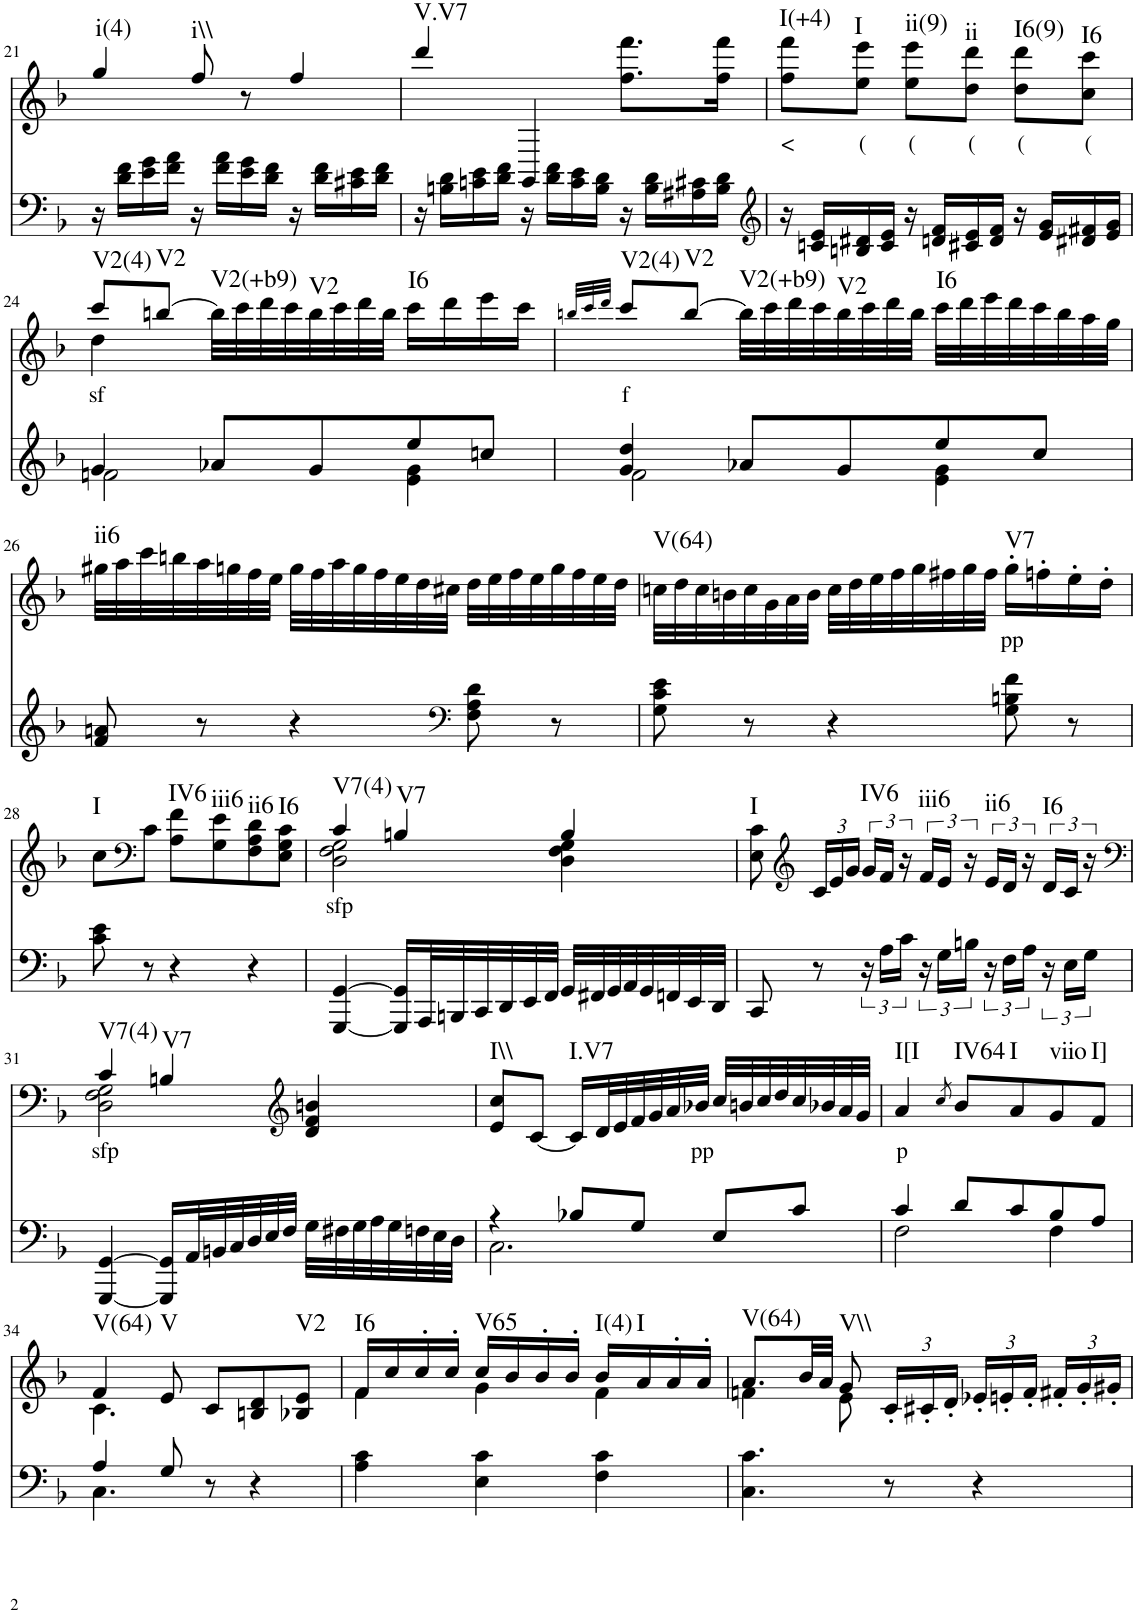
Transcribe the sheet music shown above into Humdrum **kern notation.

**kern	**kern	**text	**harte
*part2	*part1	*part1	*part1
*staff2	*staff1	*staff1	*
*I"piano	*I"piano	*	*
*I'Pno	*I'Pno	*	*
!!LO:PB:g=z
*clefF4	*clefG2	*	*
*k[b-]	*k[b-]	*	*
*F:	*F:	*	*
*M3/4	*M3/4	*	*
=21	=21	=21	=21
!	!	!	!LO:H:kt=i(4)
16r	4gg/	.	N
16d\ 16f\LL	.	.	.
16e\ 16g\	.	.	.
16f\ 16a\JJ	.	.	.
!	!	!	!LO:H:kt=i\\
16r	8ff/	.	N
16f\ 16a\LL	.	.	.
16e\ 16g\	8r	.	.
16d\ 16f\JJ	.	.	.
16r	4ff/	.	.
16d\ 16f\LL	.	.	.
16c#X\ 16e\	.	.	.
16d\ 16f\JJ	.	.	.
=22	=22	=22	=22
!	!	!	!LO:H:kt=V.V7
16r	4ddd/	.	N
16Bn\ 16d\LL	.	.	.
16cn\ 16e\	.	.	.
16d\ 16f\JJ	.	.	.
16r	4GG/	.	.
16d\ 16f\LL	.	.	.
16c\ 16e\	.	.	.
16B\ 16d\JJ	.	.	.
16r	8.ff\ 8.fff\L	.	.
16B\ 16d\LL	.	.	.
16A#X\ 16c#X\	.	.	.
16B\ 16d\JJ	16ff\ 16fff\Jk	.	.
=23	=23	=23	=23
*clefG2	*	*	*
!	!	!LO:LY:b	!LO:H:kt=I(+4)
16r	8ff\ 8fff\L	<	N
16cn/ 16e/LL	.	.	.
!	!	!LO:LY:b	!LO:H:kt=I
16Bn/ 16d#X/	8ee\ 8eee\J	(	N
16c/ 16e/JJ	.	.	.
!	!	!LO:LY:b	!LO:H:kt=ii(9)
16r	8ee\ 8eee\L	(	N
16dn/ 16f/LL	.	.	.
!	!	!LO:LY:b	!LO:H:kt=ii
16c#X/ 16e/	8dd\ 8ddd\J	(	N
16d/ 16f/JJ	.	.	.
!	!	!LO:LY:b	!LO:H:kt=I6(9)
16r	8dd\ 8ddd\L	(	N
16e/ 16g/LL	.	.	.
!	!	!LO:LY:b	!LO:H:kt=I6
16d#X/ 16f#X/	8cc\ 8ccc\J	(	N
16e/ 16g/JJ	.	.	.
!!LO:LB:g=z
=24	=24	=24	=24
*^	*^	*	*
!	!	!	!	!LO:LY:b	!LO:H:n=1:kt=V2(4)
!	!	!	!	!	!LO:H:n=2:kt=V2
4g/	2fn\	4dd\	8ccc/L	sf	N N
.	.	.	[8bbn/J	.	.
!	!	!	!	!	!LO:H:n=1:kt=V2(+b9)
!	!	!	!	!	!LO:H:n=2:kt=V2
8a-X/L	.	4ryy	32bb\LLL]	.	N N
.	.	.	32ccc\	.	.
.	.	.	32ddd\	.	.
.	.	.	32ccc\	.	.
8g/	.	.	32bb\	.	.
.	.	.	32ccc\	.	.
.	.	.	32ddd\	.	.
.	.	.	32bb\JJJ	.	.
!	!	!	!	!	!LO:H:kt=I6
8ee/	4e\ 4g\	16ccc\LL	4ryy	.	N
.	.	16ddd\	.	.	.
8ccn/J	.	16eee\	.	.	.
.	.	16ccc\JJ	.	.	.
*	*	*v	*v	*	*
=25	=25	=25	=25	=25
.	.	32qbbn/LLL	.	.
.	.	32qccc/	.	.
.	.	32qddd/JJJ	.	.
!	!	!	!LO:LY:b	!LO:H:kt=V2(4)
4g/ 4dd/	2f\	8ccc/L	f	N
!	!	!	!	!LO:H:kt=V2
.	.	[8bb/J	.	N
!	!	!	!	!LO:H:kt=V2(+b9)
8a-X/L	.	32bb\LLL]	.	N
.	.	32ccc\	.	.
.	.	32ddd\	.	.
.	.	32ccc\	.	.
!	!	!	!	!LO:H:kt=V2
8g/	.	32bb\	.	N
.	.	32ccc\	.	.
.	.	32ddd\	.	.
.	.	32bb\JJJ	.	.
!	!	!	!	!LO:H:kt=I6
8ee/	4e\ 4g\	32ccc\LLL	.	N
.	.	32ddd\	.	.
.	.	32eee\	.	.
.	.	32ddd\	.	.
8cc/J	.	32ccc\	.	.
.	.	32bb\	.	.
.	.	32aa\	.	.
.	.	32gg\JJJ	.	.
*v	*v	*	*	*
!!LO:LB:g=z
=26	=26	=26	=26
!	!	!	!LO:H:kt=ii6
8f/ 8an/	32gg#X\LLL	.	N
.	32aa\	.	.
.	32ccc\	.	.
.	32bbn\	.	.
8r	32aa\	.	.
.	32ggn\	.	.
.	32ff\	.	.
.	32ee\JJJ	.	.
4r	32gg\LLL	.	.
.	32ff\	.	.
.	32aa\	.	.
.	32gg\	.	.
.	32ff\	.	.
.	32ee\	.	.
.	32dd\	.	.
.	32cc#X\JJJ	.	.
*clefF4	*	*	*
8F\ 8A\ 8d\	32dd\LLL	.	.
.	32ee\	.	.
.	32ff\	.	.
.	32ee\	.	.
8r	32gg\	.	.
.	32ff\	.	.
.	32ee\	.	.
.	32dd\JJJ	.	.
=27	=27	=27	=27
!	!	!	!LO:H:kt=V(64)
8G\ 8c\ 8e\	32ccn\LLL	.	N
.	32dd\	.	.
.	32cc\	.	.
.	32bn\	.	.
8r	32cc\	.	.
.	32g\	.	.
.	32a\	.	.
.	32b\JJJ	.	.
4r	32cc\LLL	.	.
.	32dd\	.	.
.	32ee\	.	.
.	32ff\	.	.
.	32gg\	.	.
.	32ff#X\	.	.
.	32gg\	.	.
.	32ff#\JJJ	.	.
!	!	!LO:LY:b	!LO:H:kt=V7
8G\ 8Bn\ 8f\	16gg'\LL	pp	N
.	16ffn'\	.	.
8r	16ee'\	.	.
.	16dd'\JJ	.	.
!!LO:LB:g=z
=28	=28	=28	=28
!	!	!	!LO:H:kt=I
8c\ 8e\	8cc\L	.	N
*	*clefF4	*	*
8r	8c\J	.	.
!	!	!	!LO:H:kt=IV6
4r	8A\ 8f\L	.	N
!	!	!	!LO:H:kt=iii6
.	8G\ 8e\	.	N
!	!	!	!LO:H:kt=ii6
4r	8F\ 8A\ 8d\	.	N
!	!	!	!LO:H:kt=I6
.	8E\ 8G\ 8c\J	.	N
=29	=29	=29	=29
*	*^	*	*
!	!	!	!LO:LY:b	!LO:H:kt=V7(4)
[4GGG/ [4GG/	4c/	2D\ 2F\ 2G\	sfp	N
!	!	!	!	!LO:H:kt=V7
16GGG/] 16GG/]LL	4Bn/	.	.	N
32AAA/L	.	.	.	.
32BBBn/	.	.	.	.
32CC/	.	.	.	.
32DD/	.	.	.	.
32EE/	.	.	.	.
32FF/JJJ	.	.	.	.
32GG/LLL	4B/	4D\ 4F\ 4G\	.	.
32FF#X/	.	.	.	.
32GG/	.	.	.	.
32AA/	.	.	.	.
32GG/	.	.	.	.
32FFn/	.	.	.	.
32EE/	.	.	.	.
32DD/JJJ	.	.	.	.
*	*v	*v	*	*
=30	=30	=30	=30
!	!	!	!LO:H:kt=I
8CC/	8E\ 8c\	.	N
*	*clefG2	*	*
*	*Xbrackettup	*	*
8r	24c/LL	.	.
.	24e/	.	.
.	24g/JJ	.	.
*	*brackettup	*	*
!	!	!	!LO:H:kt=IV6
24r	24g/LL	.	N
24A\LL	24f/JJ	.	.
24c\JJ	24r	.	.
!	!	!	!LO:H:kt=iii6
24r	24f/LL	.	N
24G\LL	24e/JJ	.	.
24Bn\JJ	24r	.	.
!	!	!	!LO:H:kt=ii6
24r	24e/LL	.	N
24F\LL	24d/JJ	.	.
24A\JJ	24r	.	.
!	!	!	!LO:H:kt=I6
24r	24d/LL	.	N
24E\LL	24c/JJ	.	.
24G\JJ	24r	.	.
!!LO:LB:g=z
=31	=31	=31	=31
*	*clefF4	*	*
*	*^	*	*
!	!	!	!LO:LY:b	!LO:H:kt=V7(4)
[4GGG/ [4GG/	4c/	2D\ 2F\ 2G\	sfp	N
!	!	!	!	!LO:H:kt=V7
16GGG/] 16GG/]LL	4Bn/	.	.	N
32AA/L	.	.	.	.
32BBn/	.	.	.	.
32C/	.	.	.	.
32D/	.	.	.	.
32E/	.	.	.	.
32F/JJJ	.	.	.	.
*	*clefG2	*	*	*
32G\LLL	4d/ 4f/ 4bn/	4ryy	.	.
32F#X\	.	.	.	.
32G\	.	.	.	.
32A\	.	.	.	.
32G\	.	.	.	.
32Fn\	.	.	.	.
32E\	.	.	.	.
32D\JJJ	.	.	.	.
*	*v	*v	*	*
=32	=32	=32	=32
*^	*	*	*
!	!	!	!	!LO:H:kt=I\\
4r	2.C\	8e/ 8cc/L	.	N
.	.	[8c/J	.	.
!	!	!	!	!LO:H:kt=I.V7
8B-X/L	.	16c/LL]	.	N
.	.	32d/L	.	.
.	.	32e/	.	.
8G/J	.	32f/	.	.
.	.	32g/	.	.
.	.	32a/	.	.
!	!	!	!LO:LY:b	!
.	.	32b-X/JJJ	pp	.
8E/L	.	32cc/LLL	.	.
.	.	32bn/	.	.
.	.	32cc/	.	.
.	.	32dd/	.	.
8c/J	.	32cc/	.	.
.	.	32b-X/	.	.
.	.	32a/	.	.
.	.	32g/JJJ	.	.
=33	=33	=33	=33	=33
!	!	!	!LO:LY:b	!LO:H:kt=I[I
4c/	2F\	4a/	p	N
.	.	8qcc/	.	.
!	!	!	!	!LO:H:kt=IV64
8d/L	.	8b-/L	.	N
!	!	!	!	!LO:H:kt=I
8c/	.	8a/	.	N
!	!	!	!	!LO:H:kt=viio
8B-/	4F\	8g/	.	N
!	!	!	!	!LO:H:kt=I]
8A/J	.	8f/J	.	N
!!LO:LB:g=z
=34	=34	=34	=34	=34
*	*	*^	*	*
!	!	!	!	!	!LO:H:kt=V(64)
4A/	4.C\	4f/	4.c\	.	N
!	!	!	!	!	!LO:H:kt=V
8G/	.	8e/	.	.	N
8r	4.ryy	8c/L	4.ryy	.	.
4r	.	8Bn/ 8d/	.	.	.
!	!	!	!	!	!LO:H:kt=V2
.	.	8B-X/ 8e/J	.	.	N
*v	*v	*	*	*	*
=35	=35	=35	=35	=35
!	!	!	!	!LO:H:kt=I6
4A\ 4c\	16f/LL	4f\	.	N
.	16cc/	.	.	.
.	16cc'/	.	.	.
.	16cc'/JJ	.	.	.
!	!	!	!	!LO:H:kt=V65
4E\ 4c\	16cc/LL	4g\	.	N
.	16b-/	.	.	.
.	16b-'/	.	.	.
.	16b-'/JJ	.	.	.
!	!	!	!	!LO:H:kt=I(4)
4F\ 4c\	16b-/LL	4f\	.	N
!	!	!	!	!LO:H:kt=I
.	16a/	.	.	N
.	16a'/	.	.	.
.	16a'/JJ	.	.	.
=36	=36	=36	=36	=36
!	!	!	!	!LO:H:kt=V(64)
4.C\ 4.c\	8.a/L	4fn\	.	N
.	32b-/LL	.	.	.
.	32a/JJJ	.	.	.
!	!	!	!	!LO:H:kt=V\\
.	8g/	8e\	.	N
*	*Xbrackettup	*	*	*
8r	24c'/LL	4.ryy	.	.
.	24c#X'/	.	.	.
.	24d'/JJ	.	.	.
4r	24e-X'/LL	.	.	.
.	24en'/	.	.	.
.	24f'/JJ	.	.	.
.	24f#X'/LL	.	.	.
.	24g'/	.	.	.
.	24g#X'/JJ	.	.	.
*	*v	*v	*	*
=	=	=	=
*-	*-	*-	*-
